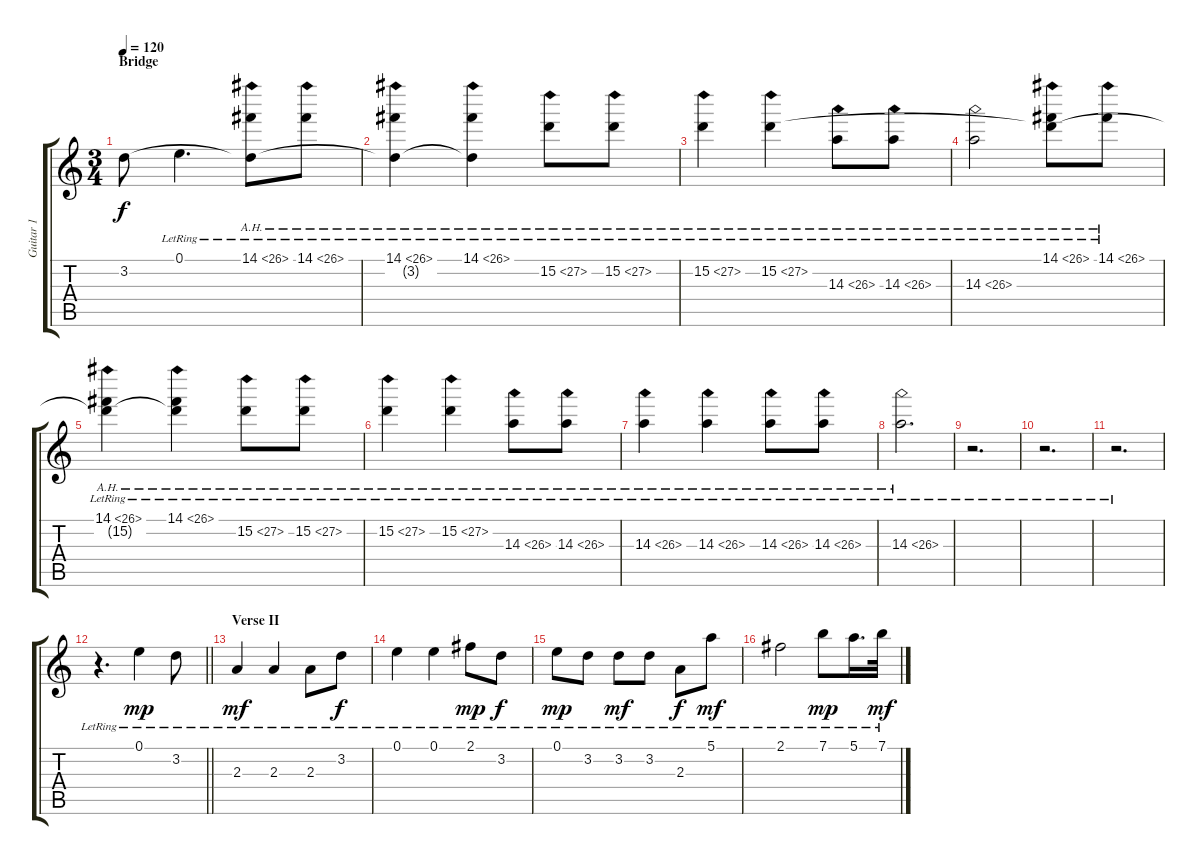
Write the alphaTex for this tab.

\track ("Guitar 1" "Guitar 1") {instrument acousticguitarsteel}
\staff {score tabs}
\tuning (E4 B3 G3 D3 A2 E2) {hide}
\ts (3 4)
\section ("" "Bridge")
\tempo 120
\clef g2
\ks c
3.2{t}.8{dy f} 0.1{lr}.4{d} (14.1{ah 12 lr} 3.2{t}).8 14.1{ah 12 lr}.8 |
(14.1{ah 12 lr} 3.2{t}).4 (14.1{ah 12 lr} 3.2{t}).4 15.2{ah 12 lr}.8 15.2{ah 12 lr}.8 |
15.2{ah 12 lr}.4 15.2{ah 12 lr}.4 14.3{ah 12 lr}.8 14.3{ah 12 lr}.8 |
14.3{ah 12 lr}.2 (14.1{ah 12 lr} 15.2{t}).8 14.1{ah 12 lr}.8 |
(14.1{ah 12 lr} 15.2{t}).4 (14.1{ah 12 lr} 15.2{t}).4 15.2{ah 12 lr}.8 15.2{ah 12 lr}.8 |
15.2{ah 12 lr}.4 15.2{ah 12 lr}.4 14.3{ah 12 lr}.8 14.3{ah 12 lr}.8 |
14.3{ah 12 lr}.4 14.3{ah 12 lr}.4 14.3{ah 12 lr}.8 14.3{ah 12 lr}.8 |
14.3{ah 12 lr}.2{d} |
r.2{d} |
r.2{d} |
r.2{d} |
\barLineRight lightlight
r.4{d} 0.1{lr}.4{dy mp} 3.2{lr}.8 |
\section ("" "Verse II")
2.3{lr}.4{dy mf} 2.3{lr}.4 2.3{lr}.8 3.2{lr}.8{dy f} |
0.1{lr}.4 0.1{lr}.4 2.1{lr}.8{dy mp} 3.2{lr}.8{dy f} |
0.1{lr}.8{dy mp} 3.2{lr}.8 3.2{lr}.8{dy mf} 3.2{lr}.8 2.3{lr}.8{dy f} 5.1{lr}.8{dy mf} |
2.1{lr}.2 7.1{lr}.8{dy mp} 5.1{lr}.16{d} 7.1{lr}.32{dy mf}
